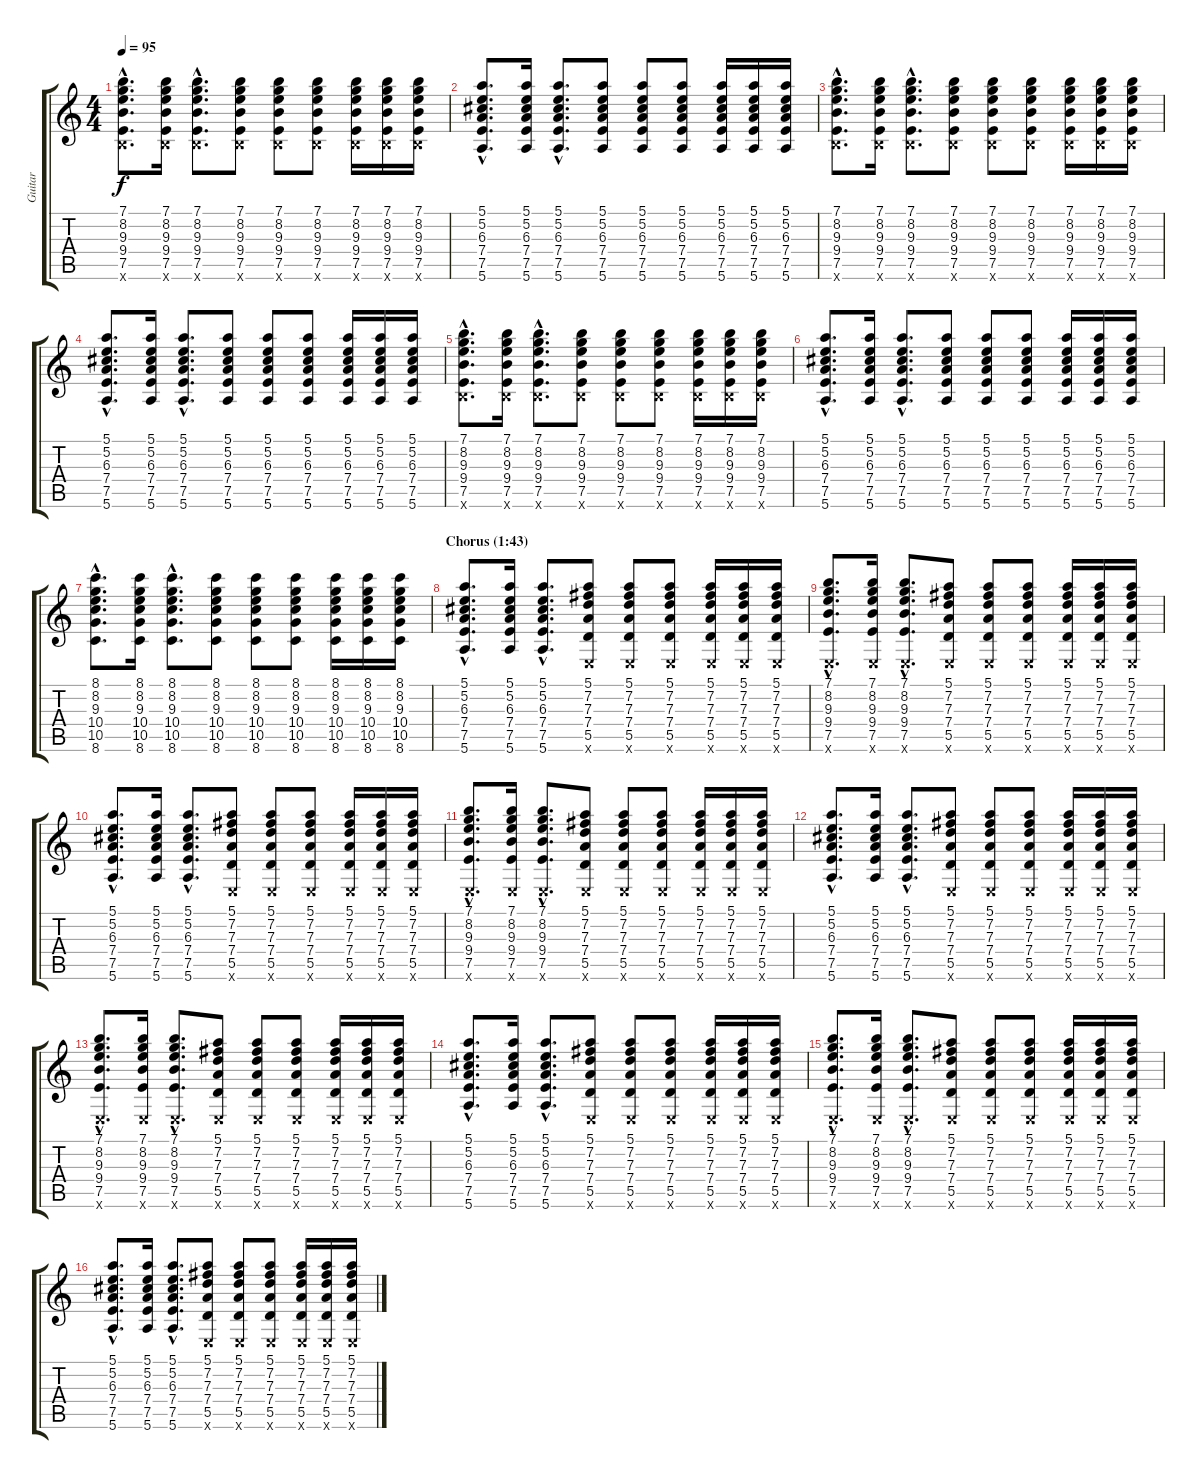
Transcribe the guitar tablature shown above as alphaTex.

\track ("Guitar" "Guitar") {instrument acousticguitarnylon}
\staff {score tabs}
\tuning (E4 B3 G3 D3 A2 E2) {hide}
\ts (4 4)
\tempo 95
\clef g2
\ks c
(7.1{hac} 8.2{hac} 9.3{hac} 9.4{hac} 7.5{hac} 7.6{hac x}).8{d dy f} (7.1 8.2 9.3 9.4 7.5 7.6{x}).16 (7.1{hac} 8.2{hac} 9.3{hac} 9.4{hac} 7.5{hac} 7.6{hac x}).8{d} (7.1 8.2 9.3 9.4 7.5 7.6{x}).8 (7.1 8.2 9.3 9.4 7.5 7.6{x}).8 (7.1 8.2 9.3 9.4 7.5 7.6{x}).8 (7.1 8.2 9.3 9.4 7.5 7.6{x}).16 (7.1 8.2 9.3 9.4 7.5 7.6{x}).16 (7.1 8.2 9.3 9.4 7.5 7.6{x}).16 |
(5.1{hac} 5.2{hac} 6.3{hac} 7.4{hac} 7.5{hac} 5.6{hac}).8{d} (5.1 5.2 6.3 7.4 7.5 5.6).16 (5.1{hac} 5.2{hac} 6.3{hac} 7.4{hac} 7.5{hac} 5.6{hac}).8{d} (5.1 5.2 6.3 7.4 7.5 5.6).8 (5.1 5.2 6.3 7.4 7.5 5.6).8 (5.1 5.2 6.3 7.4 7.5 5.6).8 (5.1 5.2 6.3 7.4 7.5 5.6).16 (5.1 5.2 6.3 7.4 7.5 5.6).16 (5.1 5.2 6.3 7.4 7.5 5.6).16 |
(7.1{hac} 8.2{hac} 9.3{hac} 9.4{hac} 7.5{hac} 7.6{hac x}).8{d} (7.1 8.2 9.3 9.4 7.5 7.6{x}).16 (7.1{hac} 8.2{hac} 9.3{hac} 9.4{hac} 7.5{hac} 7.6{hac x}).8{d} (7.1 8.2 9.3 9.4 7.5 7.6{x}).8 (7.1 8.2 9.3 9.4 7.5 7.6{x}).8 (7.1 8.2 9.3 9.4 7.5 7.6{x}).8 (7.1 8.2 9.3 9.4 7.5 7.6{x}).16 (7.1 8.2 9.3 9.4 7.5 7.6{x}).16 (7.1 8.2 9.3 9.4 7.5 7.6{x}).16 |
(5.1{hac} 5.2{hac} 6.3{hac} 7.4{hac} 7.5{hac} 5.6{hac}).8{d} (5.1 5.2 6.3 7.4 7.5 5.6).16 (5.1{hac} 5.2{hac} 6.3{hac} 7.4{hac} 7.5{hac} 5.6{hac}).8{d} (5.1 5.2 6.3 7.4 7.5 5.6).8 (5.1 5.2 6.3 7.4 7.5 5.6).8 (5.1 5.2 6.3 7.4 7.5 5.6).8 (5.1 5.2 6.3 7.4 7.5 5.6).16 (5.1 5.2 6.3 7.4 7.5 5.6).16 (5.1 5.2 6.3 7.4 7.5 5.6).16 |
(7.1{hac} 8.2{hac} 9.3{hac} 9.4{hac} 7.5{hac} 7.6{hac x}).8{d} (7.1 8.2 9.3 9.4 7.5 7.6{x}).16 (7.1{hac} 8.2{hac} 9.3{hac} 9.4{hac} 7.5{hac} 7.6{hac x}).8{d} (7.1 8.2 9.3 9.4 7.5 7.6{x}).8 (7.1 8.2 9.3 9.4 7.5 7.6{x}).8 (7.1 8.2 9.3 9.4 7.5 7.6{x}).8 (7.1 8.2 9.3 9.4 7.5 7.6{x}).16 (7.1 8.2 9.3 9.4 7.5 7.6{x}).16 (7.1 8.2 9.3 9.4 7.5 7.6{x}).16 |
(5.1{hac} 5.2{hac} 6.3{hac} 7.4{hac} 7.5{hac} 5.6{hac}).8{d} (5.1 5.2 6.3 7.4 7.5 5.6).16 (5.1{hac} 5.2{hac} 6.3{hac} 7.4{hac} 7.5{hac} 5.6{hac}).8{d} (5.1 5.2 6.3 7.4 7.5 5.6).8 (5.1 5.2 6.3 7.4 7.5 5.6).8 (5.1 5.2 6.3 7.4 7.5 5.6).8 (5.1 5.2 6.3 7.4 7.5 5.6).16 (5.1 5.2 6.3 7.4 7.5 5.6).16 (5.1 5.2 6.3 7.4 7.5 5.6).16 |
(8.1{hac} 8.2{hac} 9.3{hac} 10.4{hac} 10.5{hac} 8.6{hac}).8{d} (8.1 8.2 9.3 10.4 10.5 8.6).16 (8.1{hac} 8.2{hac} 9.3{hac} 10.4{hac} 10.5{hac} 8.6{hac}).8{d} (8.1 8.2 9.3 10.4 10.5 8.6).8 (8.1 8.2 9.3 10.4 10.5 8.6).8 (8.1 8.2 9.3 10.4 10.5 8.6).8 (8.1 8.2 9.3 10.4 10.5 8.6).16 (8.1 8.2 9.3 10.4 10.5 8.6).16 (8.1 8.2 9.3 10.4 10.5 8.6).16 |
\section ("" "Chorus (1:43)")
(5.1{hac} 5.2{hac} 6.3{hac} 7.4{hac} 7.5{hac} 5.6{hac}).8{d} (5.1 5.2 6.3 7.4 7.5 5.6).16 (5.1{hac} 5.2{hac} 6.3{hac} 7.4{hac} 7.5{hac} 5.6{hac}).8{d} (5.1 7.2 7.3 7.4 5.5 0.6{x}).8 (5.1 7.2 7.3 7.4 5.5 0.6{x}).8 (5.1 7.2 7.3 7.4 5.5 0.6{x}).8 (5.1 7.2 7.3 7.4 5.5 0.6{x}).16 (5.1 7.2 7.3 7.4 5.5 0.6{x}).16 (5.1 7.2 7.3 7.4 5.5 0.6{x}).16 |
(7.1{hac} 8.2{hac} 9.3{hac} 9.4{hac} 7.5{hac} 0.6{hac x}).8{d} (7.1 8.2 9.3 9.4 7.5 0.6{x}).16 (7.1{hac} 8.2{hac} 9.3{hac} 9.4{hac} 7.5{hac} 0.6{hac x}).8{d} (5.1 7.2 7.3 7.4 5.5 0.6{x}).8 (5.1 7.2 7.3 7.4 5.5 0.6{x}).8 (5.1 7.2 7.3 7.4 5.5 0.6{x}).8 (5.1 7.2 7.3 7.4 5.5 0.6{x}).16 (5.1 7.2 7.3 7.4 5.5 0.6{x}).16 (5.1 7.2 7.3 7.4 5.5 0.6{x}).16 |
(5.1{hac} 5.2{hac} 6.3{hac} 7.4{hac} 7.5{hac} 5.6{hac}).8{d} (5.1 5.2 6.3 7.4 7.5 5.6).16 (5.1{hac} 5.2{hac} 6.3{hac} 7.4{hac} 7.5{hac} 5.6{hac}).8{d} (5.1 7.2 7.3 7.4 5.5 0.6{x}).8 (5.1 7.2 7.3 7.4 5.5 0.6{x}).8 (5.1 7.2 7.3 7.4 5.5 0.6{x}).8 (5.1 7.2 7.3 7.4 5.5 0.6{x}).16 (5.1 7.2 7.3 7.4 5.5 0.6{x}).16 (5.1 7.2 7.3 7.4 5.5 0.6{x}).16 |
(7.1{hac} 8.2{hac} 9.3{hac} 9.4{hac} 7.5{hac} 0.6{hac x}).8{d} (7.1 8.2 9.3 9.4 7.5 0.6{x}).16 (7.1{hac} 8.2{hac} 9.3{hac} 9.4{hac} 7.5{hac} 0.6{hac x}).8{d} (5.1 7.2 7.3 7.4 5.5 0.6{x}).8 (5.1 7.2 7.3 7.4 5.5 0.6{x}).8 (5.1 7.2 7.3 7.4 5.5 0.6{x}).8 (5.1 7.2 7.3 7.4 5.5 0.6{x}).16 (5.1 7.2 7.3 7.4 5.5 0.6{x}).16 (5.1 7.2 7.3 7.4 5.5 0.6{x}).16 |
(5.1{hac} 5.2{hac} 6.3{hac} 7.4{hac} 7.5{hac} 5.6{hac}).8{d} (5.1 5.2 6.3 7.4 7.5 5.6).16 (5.1{hac} 5.2{hac} 6.3{hac} 7.4{hac} 7.5{hac} 5.6{hac}).8{d} (5.1 7.2 7.3 7.4 5.5 0.6{x}).8 (5.1 7.2 7.3 7.4 5.5 0.6{x}).8 (5.1 7.2 7.3 7.4 5.5 0.6{x}).8 (5.1 7.2 7.3 7.4 5.5 0.6{x}).16 (5.1 7.2 7.3 7.4 5.5 0.6{x}).16 (5.1 7.2 7.3 7.4 5.5 0.6{x}).16 |
(7.1{hac} 8.2{hac} 9.3{hac} 9.4{hac} 7.5{hac} 0.6{hac x}).8{d} (7.1 8.2 9.3 9.4 7.5 0.6{x}).16 (7.1{hac} 8.2{hac} 9.3{hac} 9.4{hac} 7.5{hac} 0.6{hac x}).8{d} (5.1 7.2 7.3 7.4 5.5 0.6{x}).8 (5.1 7.2 7.3 7.4 5.5 0.6{x}).8 (5.1 7.2 7.3 7.4 5.5 0.6{x}).8 (5.1 7.2 7.3 7.4 5.5 0.6{x}).16 (5.1 7.2 7.3 7.4 5.5 0.6{x}).16 (5.1 7.2 7.3 7.4 5.5 0.6{x}).16 |
(5.1{hac} 5.2{hac} 6.3{hac} 7.4{hac} 7.5{hac} 5.6{hac}).8{d} (5.1 5.2 6.3 7.4 7.5 5.6).16 (5.1{hac} 5.2{hac} 6.3{hac} 7.4{hac} 7.5{hac} 5.6{hac}).8{d} (5.1 7.2 7.3 7.4 5.5 0.6{x}).8 (5.1 7.2 7.3 7.4 5.5 0.6{x}).8 (5.1 7.2 7.3 7.4 5.5 0.6{x}).8 (5.1 7.2 7.3 7.4 5.5 0.6{x}).16 (5.1 7.2 7.3 7.4 5.5 0.6{x}).16 (5.1 7.2 7.3 7.4 5.5 0.6{x}).16 |
(7.1{hac} 8.2{hac} 9.3{hac} 9.4{hac} 7.5{hac} 0.6{hac x}).8{d} (7.1 8.2 9.3 9.4 7.5 0.6{x}).16 (7.1{hac} 8.2{hac} 9.3{hac} 9.4{hac} 7.5{hac} 0.6{hac x}).8{d} (5.1 7.2 7.3 7.4 5.5 0.6{x}).8 (5.1 7.2 7.3 7.4 5.5 0.6{x}).8 (5.1 7.2 7.3 7.4 5.5 0.6{x}).8 (5.1 7.2 7.3 7.4 5.5 0.6{x}).16 (5.1 7.2 7.3 7.4 5.5 0.6{x}).16 (5.1 7.2 7.3 7.4 5.5 0.6{x}).16 |
(5.1{hac} 5.2{hac} 6.3{hac} 7.4{hac} 7.5{hac} 5.6{hac}).8{d} (5.1 5.2 6.3 7.4 7.5 5.6).16 (5.1{hac} 5.2{hac} 6.3{hac} 7.4{hac} 7.5{hac} 5.6{hac}).8{d} (5.1 7.2 7.3 7.4 5.5 0.6{x}).8 (5.1 7.2 7.3 7.4 5.5 0.6{x}).8 (5.1 7.2 7.3 7.4 5.5 0.6{x}).8 (5.1 7.2 7.3 7.4 5.5 0.6{x}).16 (5.1 7.2 7.3 7.4 5.5 0.6{x}).16 (5.1 7.2 7.3 7.4 5.5 0.6{x}).16
